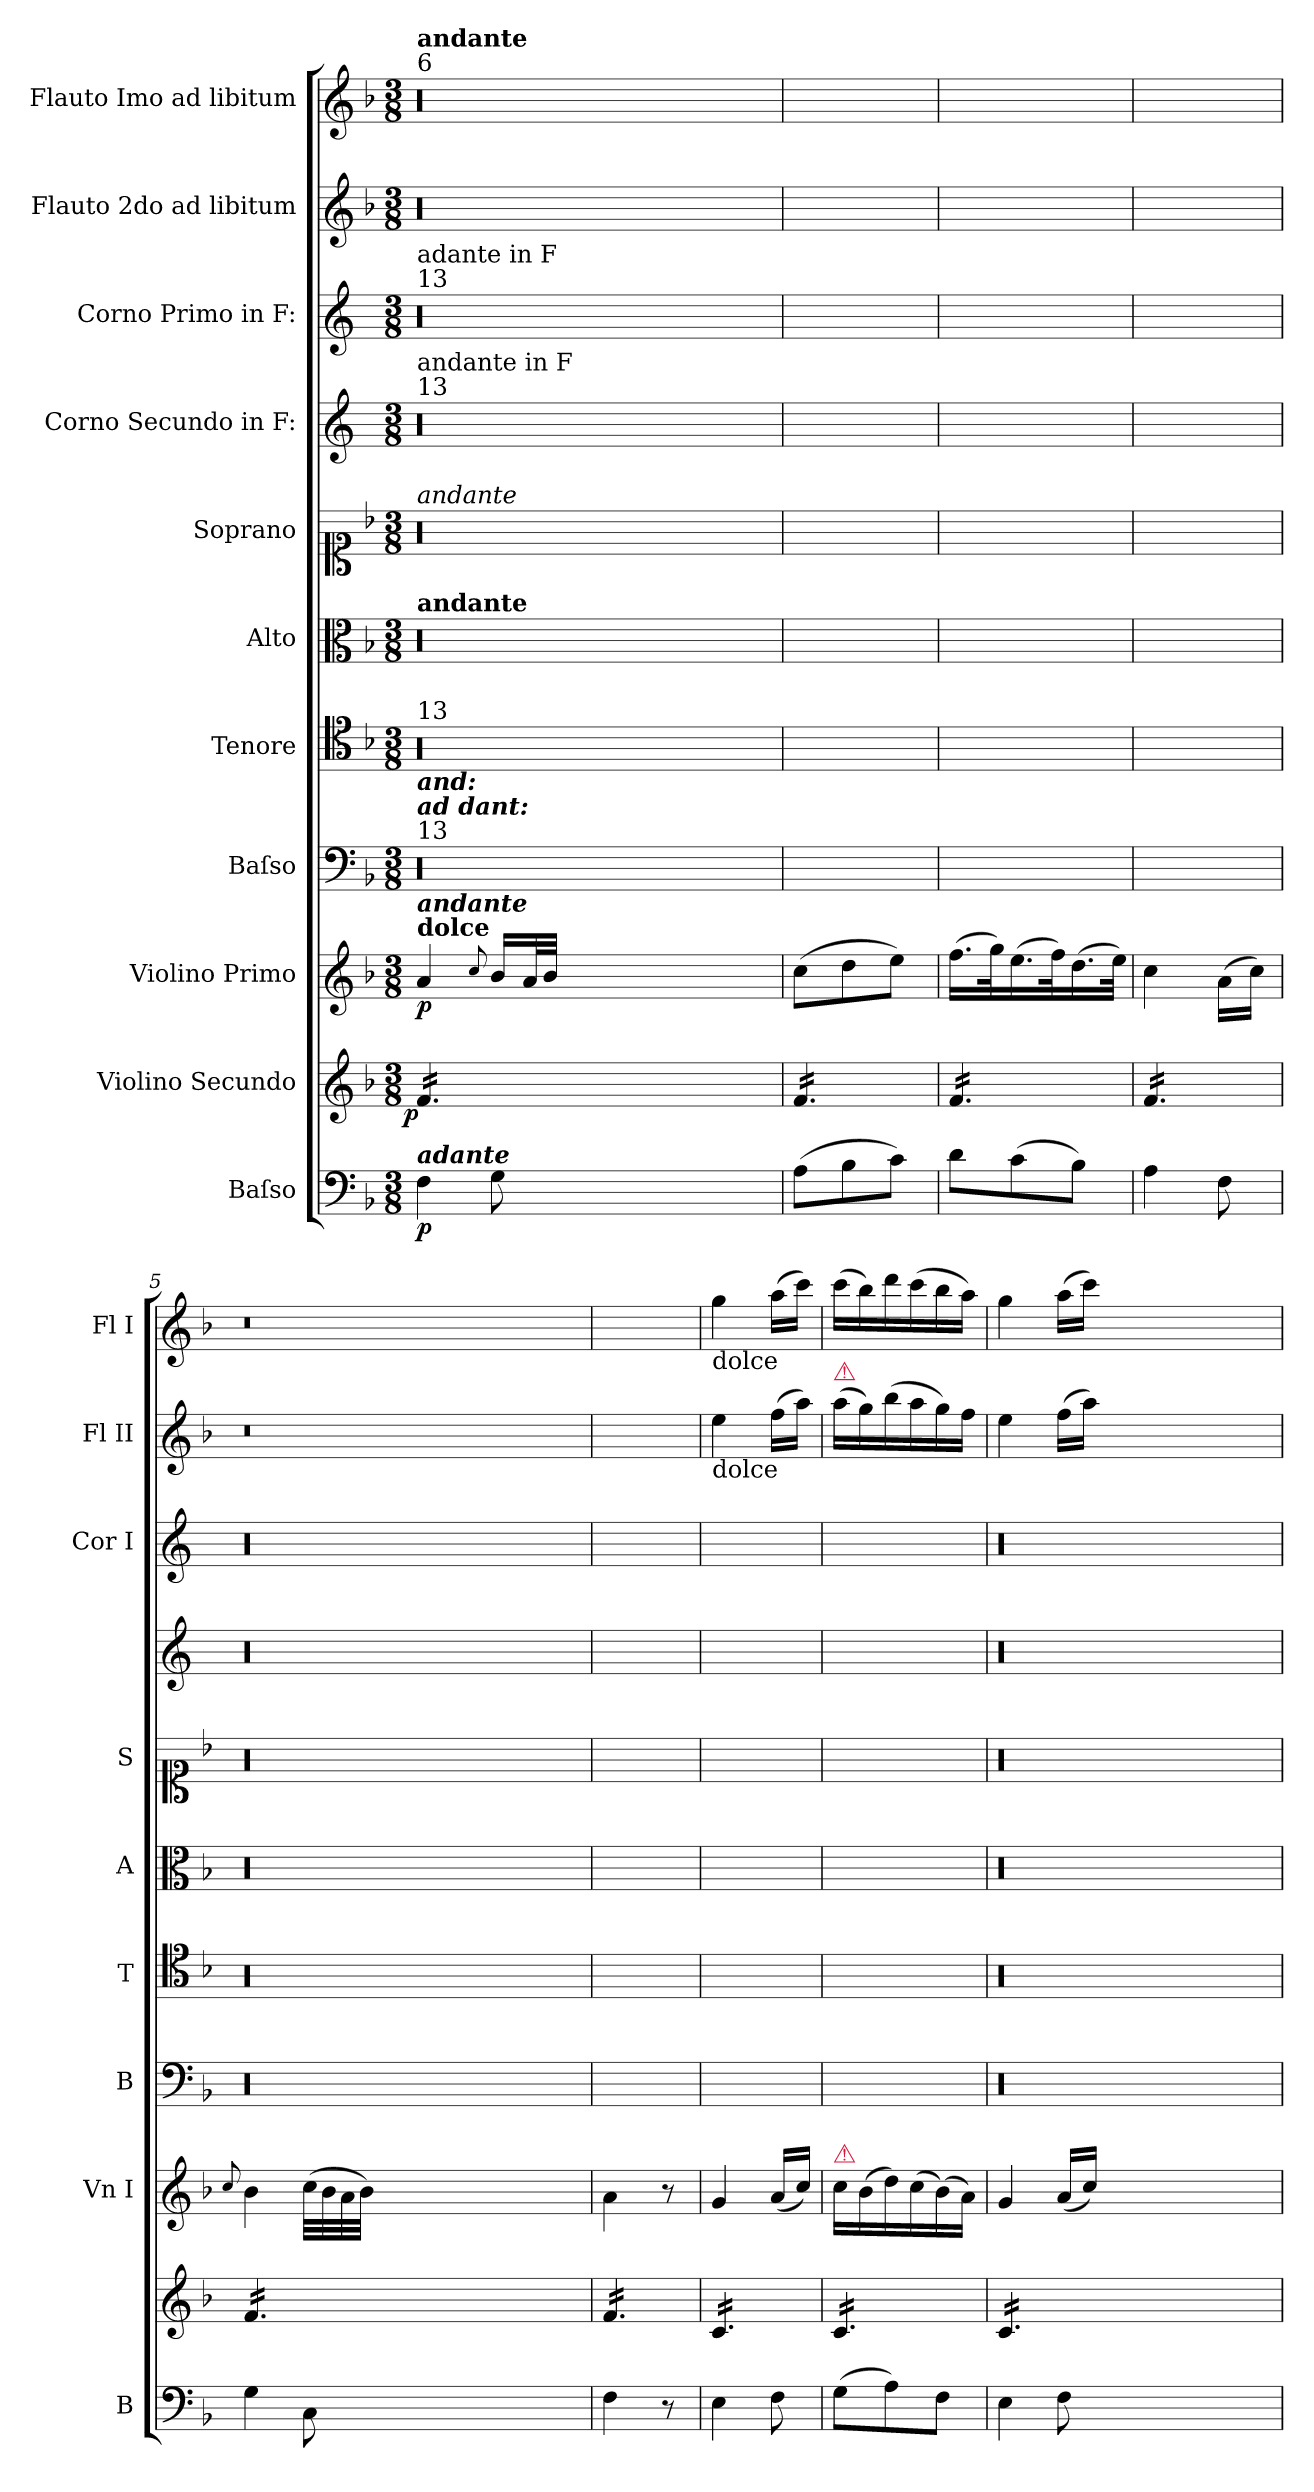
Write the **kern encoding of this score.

**kern	**dynam	**kern	**dynam	**kern	**dynam	**kern	**kern	**kern	**kern	**kern	**kern	**kern	**kern
*part11	*part11	*part10	*part10	*part9	*part9	*part8	*part7	*part6	*part5	*part4	*part3	*part2	*part1
*staff11	*staff11	*staff10	*staff10	*staff9	*staff9	*staff8	*staff7	*staff6	*staff5	*staff4	*staff3	*staff2	*staff1
*I"Baſso	*	*I"Violino Secundo	*	*I"Violino Primo	*	*I"Baſso	*I"Tenore	*I"Alto	*I"Soprano	*I"Corno Secundo in F:	*I"Corno Primo in F:	*I"Flauto 2do ad libitum	*I"Flauto Imo ad libitum
*I'B	*	*	*	*I'Vn I	*	*I'B	*I'T	*I'A	*I'S	*	*I'Cor I	*I'Fl II	*I'Fl I
*clefF4	*	*clefG2	*	*clefG2	*	*clefF4	*clefC4	*clefC3	*clefC1	*clefG2	*clefG2	*clefG2	*clefG2
*	*	*	*	*	*	*	*	*	*	*ITrd4c7	*ITrd4c7	*	*
*k[b-]	*	*k[b-]	*	*k[b-]	*	*k[b-]	*k[b-]	*k[b-]	*k[b-]	*k[b-]	*k[b-]	*k[b-]	*k[b-]
*F:	*	*F:	*	*F:	*	*F:	*F:	*F:	*F:	*	*	*F:	*F:
*M3/8	*	*M3/8	*	*M3/8	*	*M3/8	*M3/8	*M3/8	*M3/8	*M3/8	*M3/8	*M3/8	*M3/8
=1	=1	=1	=1	=1	=1	=1	=1	=1	=1	=1	=1	=1	=1
!	!	!	!	!	!	!	!	!	!	!	!	!	!LO:TX:a:t=6
!	!	!	!	!	!	!	!	!	!	!	!	!	!LO:TX:a:B:t=andante
!	!	!	!	!	!	!	!	!	!	!	!LO:TX:a:t=13	!	!
!	!	!	!	!	!	!	!	!	!	!	!LO:TX:a:t=adante in F	!	!
!	!	!	!	!	!	!	!	!	!	!LO:TX:a:t=13	!	!	!
!	!	!	!	!	!	!	!	!	!	!LO:TX:a:t=andante in F	!	!	!
!	!	!	!	!	!	!	!	!	!LO:TX:a:i:t=andante	!	!	!	!
!	!	!	!	!	!	!	!	!LO:TX:a:B:t=andante	!	!	!	!	!
!	!	!	!	!	!	!	!LO:TX:a:t=13	!	!	!	!	!	!
!	!	!	!	!	!	!	!LO:TX:b:Bi:t=and&colon;	!	!	!	!	!	!
!	!	!	!	!	!	!LO:TX:a:t=13	!	!	!	!	!	!	!
!	!	!	!	!	!	!LO:TX:a:Bi:t=ad dant&colon;	!	!	!	!	!	!	!
!	!	!	!	!LO:TX:a:B:t=dolce	!	!	!	!	!	!	!	!	!
!	!	!	!	!LO:TX:a:Bi:t=andante	!	!	!	!	!	!	!	!	!
!	!	!LO:TX:a:B:t=Andante	!	!	!	!	!	!	!	!	!	!	!
!LO:TX:a:Bi:t=adante	!	!	!	!	!	!	!	!	!	!	!	!	!
!	!	!	!LO:DY:rj	!	!LO:DY:b	!LO:N:vis=00	!LO:N:vis=00	!LO:N:vis=00	!LO:N:vis=00	!LO:N:vis=00	!LO:N:vis=00	!LO:N:vis=00	!LO:N:vis=00
*	*	*tremolo	*	*	*	*	*	*	*	*	*	*	*
4F\	p	16f/LL	p	4a/	p	1.r	1.r	1.r	1.r	1.r	1.r	1.r	1.r
.	.	16f/	.	.	.	.	.	.	.	.	.	.	.
.	.	16f/	.	.	.	.	.	.	.	.	.	.	.
.	.	16f/	.	.	.	.	.	.	.	.	.	.	.
.	.	.	.	8qqcc/	.	.	.	.	.	.	.	.	.
8G\	.	16f/	.	16b-/LL	.	.	.	.	.	.	.	.	.
.	.	16f/JJ	.	32a/L	.	.	.	.	.	.	.	.	.
.	.	.	.	32b-/JJJ	.	.	.	.	.	.	.	.	.
1ryy	.	1ryy	.	1ryy	.	.	.	.	.	.	.	.	.
8ryy	.	8ryy	.	8ryy	.	.	.	.	.	.	.	.	.
=2	=2	=2	=2	=2	=2	=2	=2	=2	=2	=2	=2	=2	=2
(8A\L	.	16f/LL	.	(8cc\L	.	4.ryy	4.ryy	4.ryy	4.ryy	4.ryy	4.ryy	4.ryy	4.ryy
.	.	16f/	.	.	.	.	.	.	.	.	.	.	.
8B-\	.	16f/	.	8dd\	.	.	.	.	.	.	.	.	.
.	.	16f/	.	.	.	.	.	.	.	.	.	.	.
8c\J)	.	16f/	.	8ee\J)	.	.	.	.	.	.	.	.	.
.	.	16f/JJ	.	.	.	.	.	.	.	.	.	.	.
=3	=3	=3	=3	=3	=3	=3	=3	=3	=3	=3	=3	=3	=3
8d\L	.	16f/LL	.	(16.ff\LL	.	4.ryy	4.ryy	4.ryy	4.ryy	4.ryy	4.ryy	4.ryy	4.ryy
.	.	16f/	.	.	.	.	.	.	.	.	.	.	.
.	.	.	.	32gg\K)	.	.	.	.	.	.	.	.	.
(8c\	.	16f/	.	(16.ee\	.	.	.	.	.	.	.	.	.
.	.	16f/	.	.	.	.	.	.	.	.	.	.	.
.	.	.	.	32ff\K)	.	.	.	.	.	.	.	.	.
8B-\J)	.	16f/	.	(16.dd\	.	.	.	.	.	.	.	.	.
.	.	16f/JJ	.	.	.	.	.	.	.	.	.	.	.
.	.	.	.	32ee\JJk)	.	.	.	.	.	.	.	.	.
=4	=4	=4	=4	=4	=4	=4	=4	=4	=4	=4	=4	=4	=4
4A\	.	16f/LL	.	4cc\	.	4.ryy	4.ryy	4.ryy	4.ryy	4.ryy	4.ryy	4.ryy	4.ryy
.	.	16f/	.	.	.	.	.	.	.	.	.	.	.
.	.	16f/	.	.	.	.	.	.	.	.	.	.	.
.	.	16f/	.	.	.	.	.	.	.	.	.	.	.
8F\	.	16f/	.	(16a\LL	.	.	.	.	.	.	.	.	.
.	.	16f/JJ	.	16cc\JJ)	.	.	.	.	.	.	.	.	.
=5	=5	=5	=5	=5	=5	=5	=5	=5	=5	=5	=5	=5	=5
.	.	.	.	8qqcc/	.	.	.	.	.	.	.	.	.
!	!	!	!	!	!	!LO:N:vis=00	!LO:N:vis=00	!LO:N:vis=00	!LO:N:vis=00	!LO:N:vis=00	!LO:N:vis=00	!LO:N:vis=0	!LO:N:vis=0
4G\	.	16f/LL	.	4b-\	.	1.r	1.r	1.r	1.r	1.r	1.r	2.r	2.r
.	.	16f/	.	.	.	.	.	.	.	.	.	.	.
.	.	16f/	.	.	.	.	.	.	.	.	.	.	.
.	.	16f/	.	.	.	.	.	.	.	.	.	.	.
8C\	.	16f/	.	(32cc\LLL	.	.	.	.	.	.	.	.	.
.	.	.	.	32b-\	.	.	.	.	.	.	.	.	.
.	.	16f/JJ	.	32a\	.	.	.	.	.	.	.	.	.
.	.	.	.	32b-\JJJ)	.	.	.	.	.	.	.	.	.
1ryy	.	1ryy	.	1ryy	.	.	.	.	.	.	.	.	.
.	.	.	.	.	.	.	.	.	.	.	.	2.ryy	2.ryy
8ryy	.	8ryy	.	8ryy	.	.	.	.	.	.	.	.	.
=6	=6	=6	=6	=6	=6	=6	=6	=6	=6	=6	=6	=6	=6
4F\	.	16f/LL	.	4a\	.	4.ryy	4.ryy	4.ryy	4.ryy	4.ryy	4.ryy	4.ryy	4.ryy
.	.	16f/	.	.	.	.	.	.	.	.	.	.	.
.	.	16f/	.	.	.	.	.	.	.	.	.	.	.
.	.	16f/	.	.	.	.	.	.	.	.	.	.	.
8r	.	16f/	.	8r	.	.	.	.	.	.	.	.	.
.	.	16f/JJ	.	.	.	.	.	.	.	.	.	.	.
=7	=7	=7	=7	=7	=7	=7	=7	=7	=7	=7	=7	=7	=7
!	!	!	!	!	!	!	!	!	!	!	!	!	!LO:TX:b:t=dolce
!	!	!	!	!	!	!	!	!	!	!	!	!LO:TX:b:t=dolce	!
4E\	.	16c/LL	.	4g/	.	4.ryy	4.ryy	4.ryy	4.ryy	4.ryy	4.ryy	4ee\	4gg\
.	.	16c/	.	.	.	.	.	.	.	.	.	.	.
.	.	16c/	.	.	.	.	.	.	.	.	.	.	.
.	.	16c/	.	.	.	.	.	.	.	.	.	.	.
8F\	.	16c/	.	(16a/LL	.	.	.	.	.	.	.	(16ff\LL	(16aa\LL
.	.	16c/JJ	.	16cc/JJ)	.	.	.	.	.	.	.	16aa\JJ)	16ccc\JJ)
=8	=8	=8	=8	=8	=8	=8	=8	=8	=8	=8	=8	=8	=8
!	!	!	!	!	!	!	!	!	!	!	!	!LO:TX:a:color=crimson:t=⚠	!
!	!	!	!	!LO:TX:a:color=crimson:t=⚠	!	!	!	!	!	!	!	!	!
(8G\L	.	16c/LL	.	16cc\LL	.	4.ryy	4.ryy	4.ryy	4.ryy	4.ryy	4.ryy	(16aa\LL	(16ccc\LL
.	.	16c/	.	(16b-\	.	.	.	.	.	.	.	16gg\)	16bb-\)
8A\)	.	16c/	.	16dd\)	.	.	.	.	.	.	.	(16bb-\	16ddd\
.	.	16c/	.	(16cc\	.	.	.	.	.	.	.	16aa\	(16ccc\
8F\J	.	16c/	.	(16b-\)	.	.	.	.	.	.	.	16gg\)	16bb-\
.	.	16c/JJ	.	16a\JJ)	.	.	.	.	.	.	.	16ff\JJ	16aa\JJ)
=9	=9	=9	=9	=9	=9	=9	=9	=9	=9	=9	=9	=9	=9
!	!	!	!	!	!	!LO:N:vis=00	!LO:N:vis=00	!LO:N:vis=00	!LO:N:vis=00	!LO:N:vis=00	!LO:N:vis=00	!	!
4E\	.	16c/LL	.	4g/	.	1.r	1.r	1.r	1.r	1.r	1.r	4ee\	4gg\
.	.	16c/	.	.	.	.	.	.	.	.	.	.	.
.	.	16c/	.	.	.	.	.	.	.	.	.	.	.
.	.	16c/	.	.	.	.	.	.	.	.	.	.	.
8F\	.	16c/	.	(16a/LL	.	.	.	.	.	.	.	(16ff\LL	(16aa\LL
.	.	16c/JJ	.	16cc/JJ)	.	.	.	.	.	.	.	16aa\JJ)	16ccc\JJ)
*	*	*Xtremolo	*	*	*	*	*	*	*	*	*	*	*
1ryy	.	1ryy	.	1ryy	.	.	.	.	.	.	.	1ryy	1ryy
8ryy	.	8ryy	.	8ryy	.	.	.	.	.	.	.	8ryy	8ryy
=	=	=	=	=	=	=	=	=	=	=	=	=	=
*-	*-	*-	*-	*-	*-	*-	*-	*-	*-	*-	*-	*-	*-
